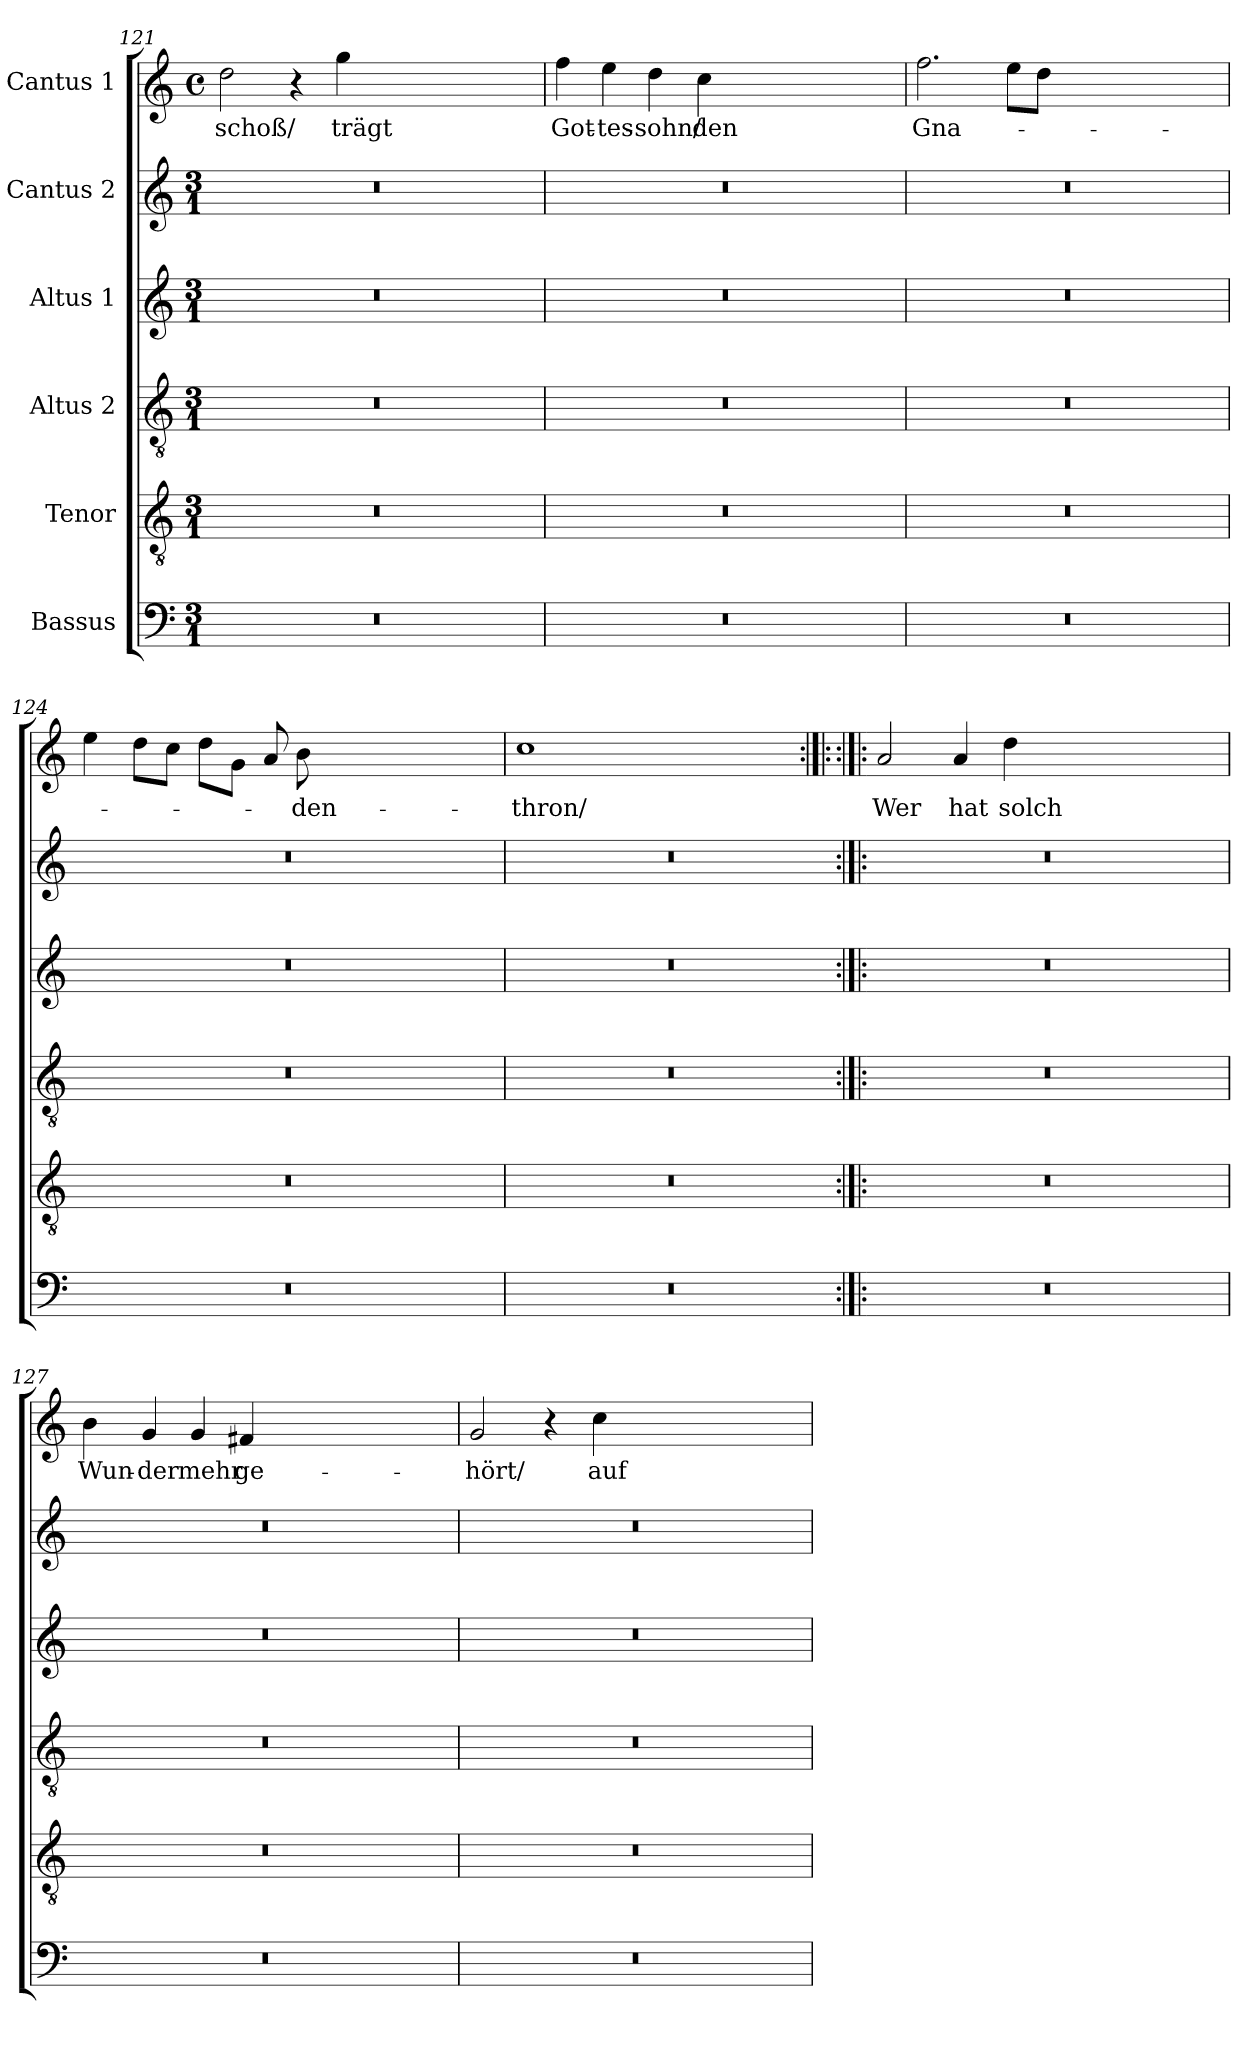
**kern	**kern	**kern	**kern	**kern	**kern	**text
*part6	*part5	*part4	*part3	*part2	*part1	*part1
*staff6	*staff5	*staff4	*staff3	*staff2	*staff1	*staff1
*I"Bassus	*I"Tenor	*I"Altus 2	*I"Altus 1	*I"Cantus 2	*I"Cantus 1	*
*clefF4	*clefGv2	*clefGv2	*clefG2	*clefG2	*clefG2	*
*M3/1	*M3/1	*M3/1	*M3/1	*M3/1	*M4/4	*
*	*	*	*	*	*met(c)	*
=121	=121	=121	=121	=121	=121	=121
!	!	!	!	!	!	!LO:LY:b:cj
0.r	0.r	0.r	0.r	0.r	2dd\	-schoß/
.	.	.	.	.	4r	.
!	!	!	!	!	!	!LO:LY:b:cj
.	.	.	.	.	4gg\	trägt
.	.	.	.	.	0ryy	.
!!LO:LB:g=z
=122	=122	=122	=122	=122	=122	=122
!	!	!	!	!	!	!LO:LY:b:cj
0.r	0.r	0.r	0.r	0.r	4ff\	Got-
!	!	!	!	!	!	!LO:LY:b
.	.	.	.	.	4ee\	-tes-
!	!	!	!	!	!	!LO:LY:b:cj
.	.	.	.	.	4dd\	-sohn/
!	!	!	!	!	!	!LO:LY:b:cj
.	.	.	.	.	4cc\	den
.	.	.	.	.	0ryy	.
=123	=123	=123	=123	=123	=123	=123
!	!	!	!	!	!	!LO:LY:b:cj
0.r	0.r	0.r	0.r	0.r	2.ff\	Gna-
.	.	.	.	.	8ee\L	.
.	.	.	.	.	8dd\J	.
.	.	.	.	.	0ryy	.
=124	=124	=124	=124	=124	=124	=124
0.r	0.r	0.r	0.r	0.r	4ee\	.
.	.	.	.	.	8dd\L	.
.	.	.	.	.	8cc\J	.
.	.	.	.	.	8dd\L	.
.	.	.	.	.	8g\J	.
.	.	.	.	.	8a/	.
!	!	!	!	!	!	!LO:LY:b:cj
.	.	.	.	.	8b\	-den-
.	.	.	.	.	0ryy	.
=125	=125	=125	=125	=125	=125	=125
!	!	!	!	!	!	!LO:LY:b:cj
0.r	0.r	0.r	0.r	0.r	1cc	-thron/
.	.	.	.	.	0ryy	.
=126	=126	=126	=126	=126	=126:|!|:	=126:|!|:
!	!	!	!	!	!	!LO:LY:b:cj
0.r	0.r	0.r	0.r	0.r	2a/	Wer
!	!	!	!	!	!	!LO:LY:b:cj
.	.	.	.	.	4a/	hat
!	!	!	!	!	!	!LO:LY:b:cj
.	.	.	.	.	4dd\	solch
.	.	.	.	.	0ryy	.
=127	=127	=127	=127	=127	=127	=127
!	!	!	!	!	!	!LO:LY:b:cj
0.r	0.r	0.r	0.r	0.r	4b\	Wun-
!	!	!	!	!	!	!LO:LY:b:cj
.	.	.	.	.	4g/	-der
!	!	!	!	!	!	!LO:LY:b:cj
.	.	.	.	.	4g/	mehr
!	!	!	!	!	!	!LO:LY:b:cj
.	.	.	.	.	4f#X/	ge-
.	.	.	.	.	0ryy	.
!!LO:LB:g=z
=128	=128	=128	=128	=128	=128	=128
!	!	!	!	!	!	!LO:LY:b:cj
0.r	0.r	0.r	0.r	0.r	2g/	-hört/
.	.	.	.	.	4r	.
!	!	!	!	!	!	!LO:LY:b:cj
.	.	.	.	.	4cc\	auf
.	.	.	.	.	0ryy	.
=	=	=	=	=	=	=
*-	*-	*-	*-	*-	*-	*-
